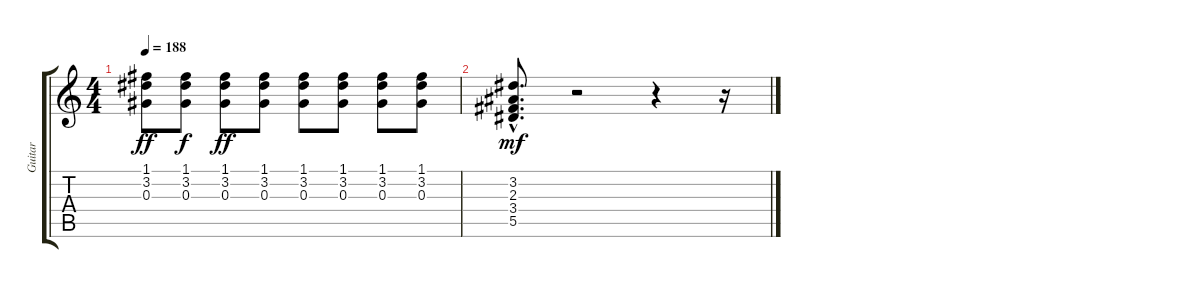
\track ("Guitar" "Guitar") {instrument overdrivenguitar}
\staff {score tabs}
\tuning (F4 C4 Ab3 Eb3 Bb2 F2) {hide}
\ts (4 4)
\tempo 188
\clef g2
\ks c
(1.1 3.2 0.3).8{dy ff} (1.1 3.2 0.3).8{dy f} (1.1 3.2 0.3).8{dy ff} (1.1 3.2 0.3).8 (1.1 3.2 0.3).8 (1.1 3.2 0.3).8 (1.1 3.2 0.3).8 (1.1 3.2 0.3).8 |
(3.2{hac} 2.3{hac} 3.4{hac} 5.5{hac}).8{d dy mf} r.2 r.4 r.16
